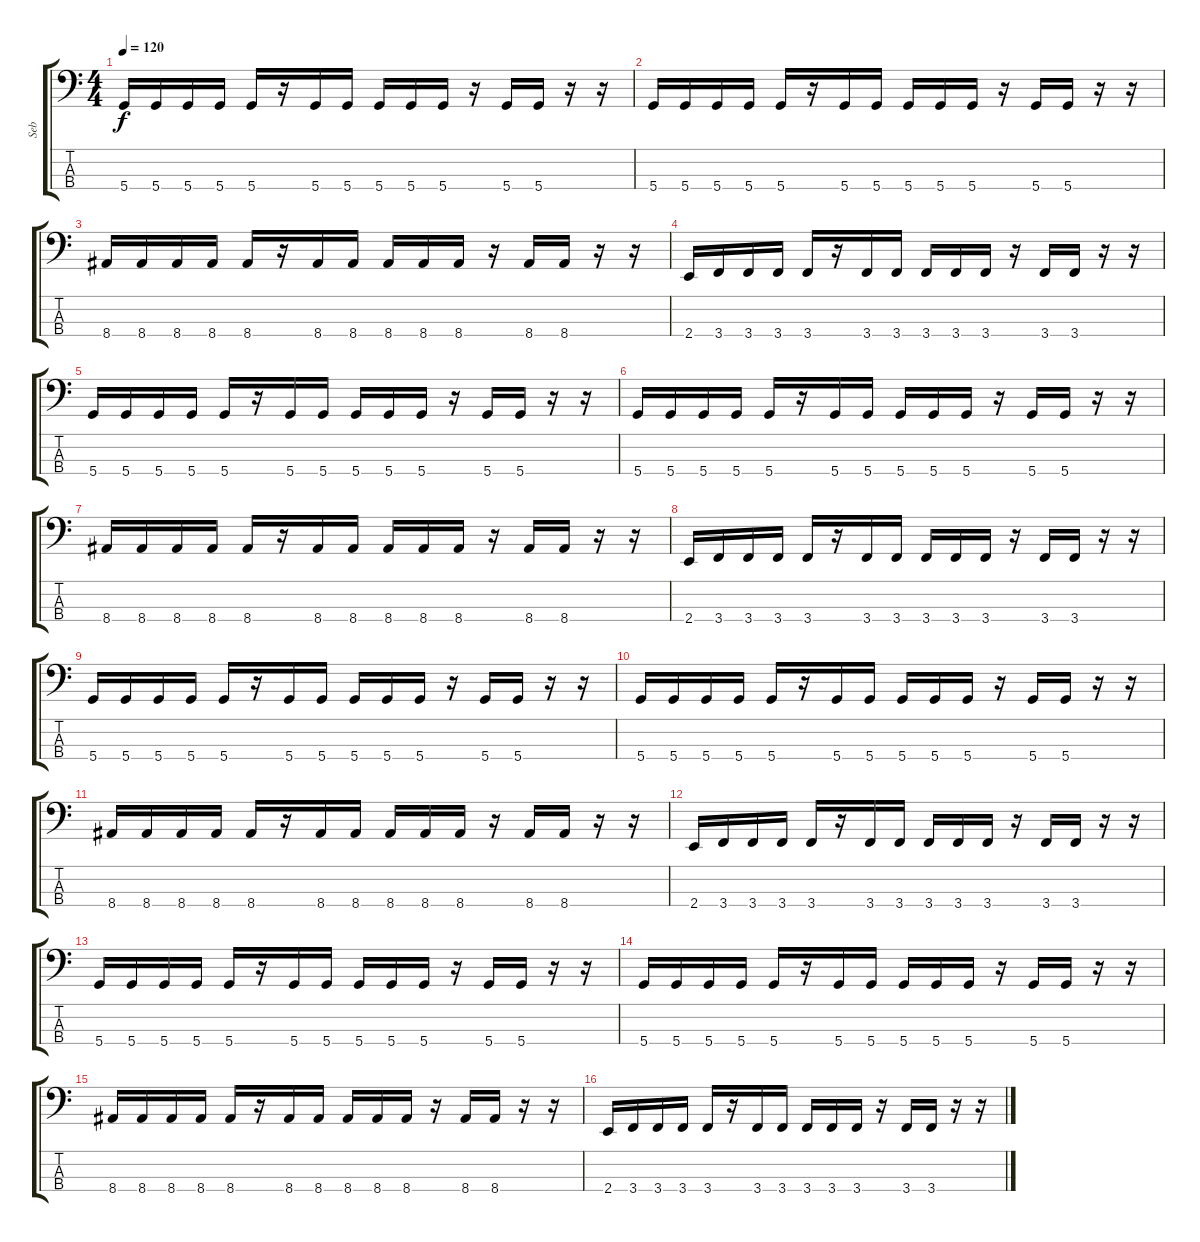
\track ("Seb" "Seb") {instrument electricbasspick}
\staff {score tabs}
\tuning (G2 D2 A1 D1) {hide}
\ts (4 4)
\tempo 120
\clef f4
\ks c
5.4.16{dy f} 5.4.16 5.4.16 5.4.16 5.4.16 r.16 5.4.16 5.4.16 5.4.16 5.4.16 5.4.16 r.16 5.4.16 5.4.16 r.16 r.16 |
5.4.16 5.4.16 5.4.16 5.4.16 5.4.16 r.16 5.4.16 5.4.16 5.4.16 5.4.16 5.4.16 r.16 5.4.16 5.4.16 r.16 r.16 |
8.4.16 8.4.16 8.4.16 8.4.16 8.4.16 r.16 8.4.16 8.4.16 8.4.16 8.4.16 8.4.16 r.16 8.4.16 8.4.16 r.16 r.16 |
2.4.16 3.4.16 3.4.16 3.4.16 3.4.16 r.16 3.4.16 3.4.16 3.4.16 3.4.16 3.4.16 r.16 3.4.16 3.4.16 r.16 r.16 |
5.4.16 5.4.16 5.4.16 5.4.16 5.4.16 r.16 5.4.16 5.4.16 5.4.16 5.4.16 5.4.16 r.16 5.4.16 5.4.16 r.16 r.16 |
5.4.16 5.4.16 5.4.16 5.4.16 5.4.16 r.16 5.4.16 5.4.16 5.4.16 5.4.16 5.4.16 r.16 5.4.16 5.4.16 r.16 r.16 |
8.4.16 8.4.16 8.4.16 8.4.16 8.4.16 r.16 8.4.16 8.4.16 8.4.16 8.4.16 8.4.16 r.16 8.4.16 8.4.16 r.16 r.16 |
2.4.16 3.4.16 3.4.16 3.4.16 3.4.16 r.16 3.4.16 3.4.16 3.4.16 3.4.16 3.4.16 r.16 3.4.16 3.4.16 r.16 r.16 |
5.4.16 5.4.16 5.4.16 5.4.16 5.4.16 r.16 5.4.16 5.4.16 5.4.16 5.4.16 5.4.16 r.16 5.4.16 5.4.16 r.16 r.16 |
5.4.16 5.4.16 5.4.16 5.4.16 5.4.16 r.16 5.4.16 5.4.16 5.4.16 5.4.16 5.4.16 r.16 5.4.16 5.4.16 r.16 r.16 |
8.4.16 8.4.16 8.4.16 8.4.16 8.4.16 r.16 8.4.16 8.4.16 8.4.16 8.4.16 8.4.16 r.16 8.4.16 8.4.16 r.16 r.16 |
2.4.16 3.4.16 3.4.16 3.4.16 3.4.16 r.16 3.4.16 3.4.16 3.4.16 3.4.16 3.4.16 r.16 3.4.16 3.4.16 r.16 r.16 |
5.4.16 5.4.16 5.4.16 5.4.16 5.4.16 r.16 5.4.16 5.4.16 5.4.16 5.4.16 5.4.16 r.16 5.4.16 5.4.16 r.16 r.16 |
5.4.16 5.4.16 5.4.16 5.4.16 5.4.16 r.16 5.4.16 5.4.16 5.4.16 5.4.16 5.4.16 r.16 5.4.16 5.4.16 r.16 r.16 |
8.4.16 8.4.16 8.4.16 8.4.16 8.4.16 r.16 8.4.16 8.4.16 8.4.16 8.4.16 8.4.16 r.16 8.4.16 8.4.16 r.16 r.16 |
2.4.16 3.4.16 3.4.16 3.4.16 3.4.16 r.16 3.4.16 3.4.16 3.4.16 3.4.16 3.4.16 r.16 3.4.16 3.4.16 r.16 r.16
